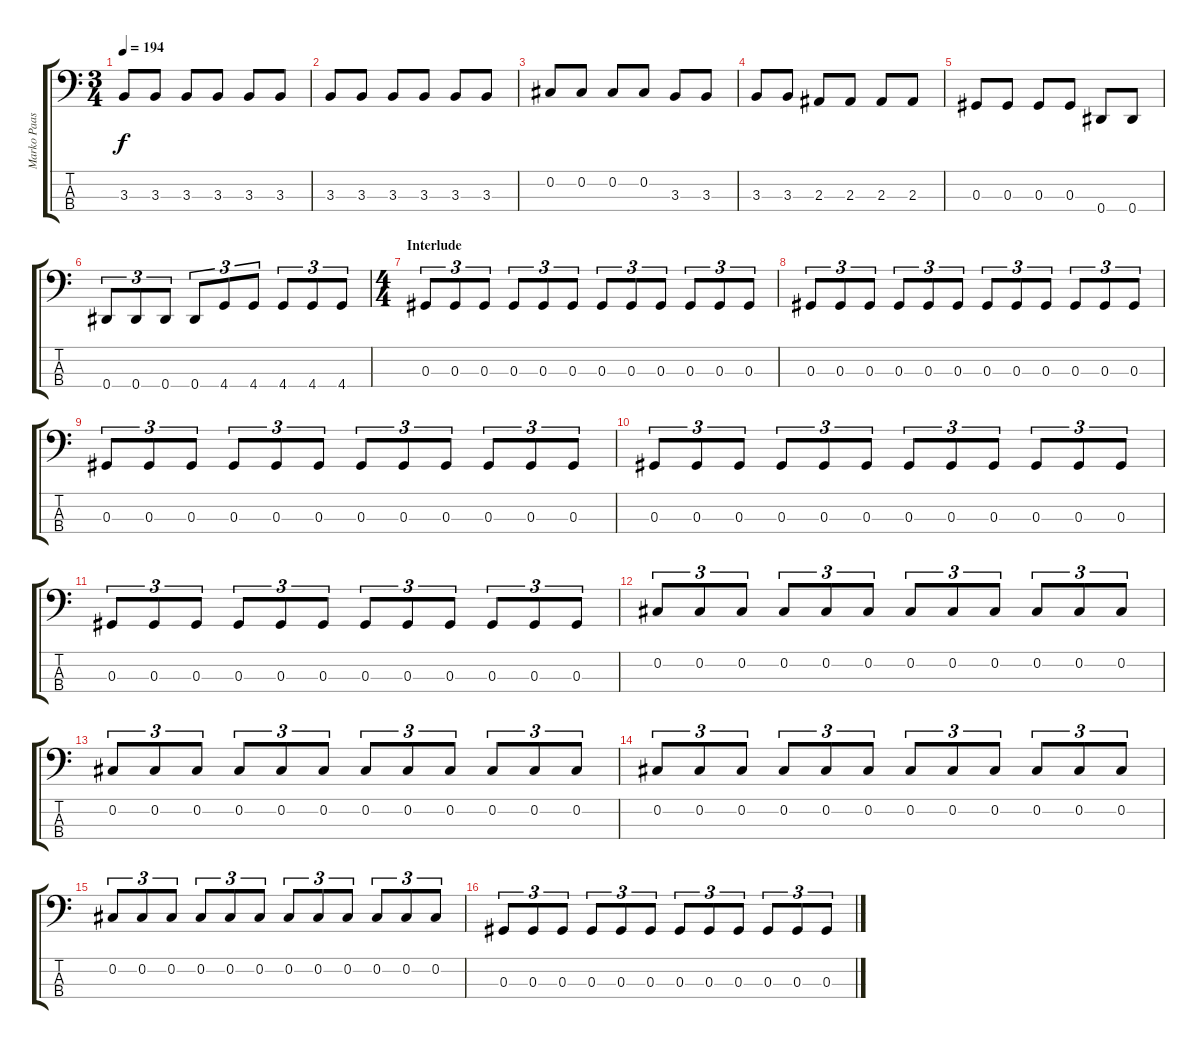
\track ("Marko Paasikoski" "Marko Paas") {instrument electricbasspick}
\staff {score tabs}
\tuning (Gb2 Db2 Ab1 Eb1) {hide}
\ts (3 4)
\tempo 194
\clef f4
\ks c
3.3.8{dy f} 3.3.8 3.3.8 3.3.8 3.3.8 3.3.8 |
3.3.8 3.3.8 3.3.8 3.3.8 3.3.8 3.3.8 |
0.2.8 0.2.8 0.2.8 0.2.8 3.3.8 3.3.8 |
3.3.8 3.3.8 2.3.8 2.3.8 2.3.8 2.3.8 |
0.3.8 0.3.8 0.3.8 0.3.8 0.4.8 0.4.8 |
0.4.8{tu (3 2)} 0.4.8{tu (3 2)} 0.4.8{tu (3 2)} 0.4.8{tu (3 2)} 4.4.8{tu (3 2)} 4.4.8{tu (3 2)} 4.4.8{tu (3 2)} 4.4.8{tu (3 2)} 4.4.8{tu (3 2)} |
\ts (4 4)
\section ("" "Interlude")
0.3.8{tu (3 2)} 0.3.8{tu (3 2)} 0.3.8{tu (3 2)} 0.3.8{tu (3 2)} 0.3.8{tu (3 2)} 0.3.8{tu (3 2)} 0.3.8{tu (3 2)} 0.3.8{tu (3 2)} 0.3.8{tu (3 2)} 0.3.8{tu (3 2)} 0.3.8{tu (3 2)} 0.3.8{tu (3 2)} |
0.3.8{tu (3 2)} 0.3.8{tu (3 2)} 0.3.8{tu (3 2)} 0.3.8{tu (3 2)} 0.3.8{tu (3 2)} 0.3.8{tu (3 2)} 0.3.8{tu (3 2)} 0.3.8{tu (3 2)} 0.3.8{tu (3 2)} 0.3.8{tu (3 2)} 0.3.8{tu (3 2)} 0.3.8{tu (3 2)} |
0.3.8{tu (3 2)} 0.3.8{tu (3 2)} 0.3.8{tu (3 2)} 0.3.8{tu (3 2)} 0.3.8{tu (3 2)} 0.3.8{tu (3 2)} 0.3.8{tu (3 2)} 0.3.8{tu (3 2)} 0.3.8{tu (3 2)} 0.3.8{tu (3 2)} 0.3.8{tu (3 2)} 0.3.8{tu (3 2)} |
0.3.8{tu (3 2)} 0.3.8{tu (3 2)} 0.3.8{tu (3 2)} 0.3.8{tu (3 2)} 0.3.8{tu (3 2)} 0.3.8{tu (3 2)} 0.3.8{tu (3 2)} 0.3.8{tu (3 2)} 0.3.8{tu (3 2)} 0.3.8{tu (3 2)} 0.3.8{tu (3 2)} 0.3.8{tu (3 2)} |
0.3.8{tu (3 2)} 0.3.8{tu (3 2)} 0.3.8{tu (3 2)} 0.3.8{tu (3 2)} 0.3.8{tu (3 2)} 0.3.8{tu (3 2)} 0.3.8{tu (3 2)} 0.3.8{tu (3 2)} 0.3.8{tu (3 2)} 0.3.8{tu (3 2)} 0.3.8{tu (3 2)} 0.3.8{tu (3 2)} |
0.2.8{tu (3 2)} 0.2.8{tu (3 2)} 0.2.8{tu (3 2)} 0.2.8{tu (3 2)} 0.2.8{tu (3 2)} 0.2.8{tu (3 2)} 0.2.8{tu (3 2)} 0.2.8{tu (3 2)} 0.2.8{tu (3 2)} 0.2.8{tu (3 2)} 0.2.8{tu (3 2)} 0.2.8{tu (3 2)} |
0.2.8{tu (3 2)} 0.2.8{tu (3 2)} 0.2.8{tu (3 2)} 0.2.8{tu (3 2)} 0.2.8{tu (3 2)} 0.2.8{tu (3 2)} 0.2.8{tu (3 2)} 0.2.8{tu (3 2)} 0.2.8{tu (3 2)} 0.2.8{tu (3 2)} 0.2.8{tu (3 2)} 0.2.8{tu (3 2)} |
0.2.8{tu (3 2)} 0.2.8{tu (3 2)} 0.2.8{tu (3 2)} 0.2.8{tu (3 2)} 0.2.8{tu (3 2)} 0.2.8{tu (3 2)} 0.2.8{tu (3 2)} 0.2.8{tu (3 2)} 0.2.8{tu (3 2)} 0.2.8{tu (3 2)} 0.2.8{tu (3 2)} 0.2.8{tu (3 2)} |
0.2.8{tu (3 2)} 0.2.8{tu (3 2)} 0.2.8{tu (3 2)} 0.2.8{tu (3 2)} 0.2.8{tu (3 2)} 0.2.8{tu (3 2)} 0.2.8{tu (3 2)} 0.2.8{tu (3 2)} 0.2.8{tu (3 2)} 0.2.8{tu (3 2)} 0.2.8{tu (3 2)} 0.2.8{tu (3 2)} |
0.3.8{tu (3 2)} 0.3.8{tu (3 2)} 0.3.8{tu (3 2)} 0.3.8{tu (3 2)} 0.3.8{tu (3 2)} 0.3.8{tu (3 2)} 0.3.8{tu (3 2)} 0.3.8{tu (3 2)} 0.3.8{tu (3 2)} 0.3.8{tu (3 2)} 0.3.8{tu (3 2)} 0.3.8{tu (3 2)}
